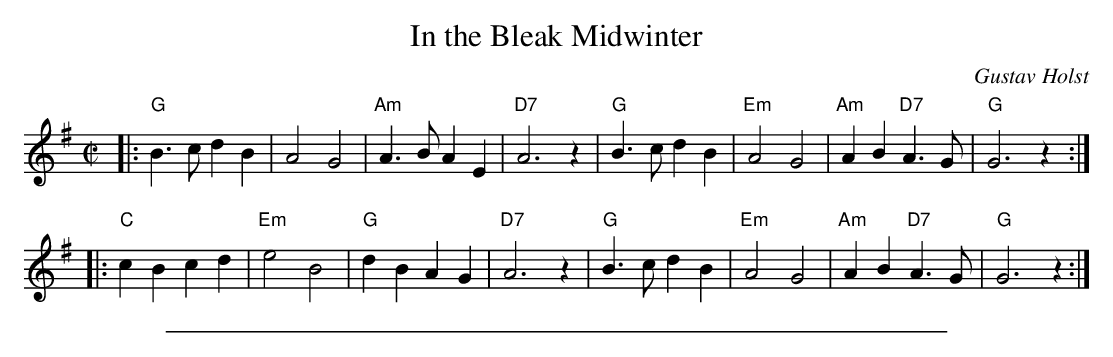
X:1
T: In the Bleak Midwinter
C: Gustav Holst
M: C|
L: 1/4
K: G
|: "G"B>c dB |     A2 G2 | "Am"A>B AE | "D7"A3 z | "G"B>c dB | "Em"A2 G2 | "Am"AB "D7"A>G | "G"G3 z :|
|: "C"cB  cd | "Em"e2 B2 |  "G"dB  AG | "D7"A3 z | "G"B>c dB | "Em"A2 G2 | "Am"AB "D7"A>G | "G"G3 z :|
